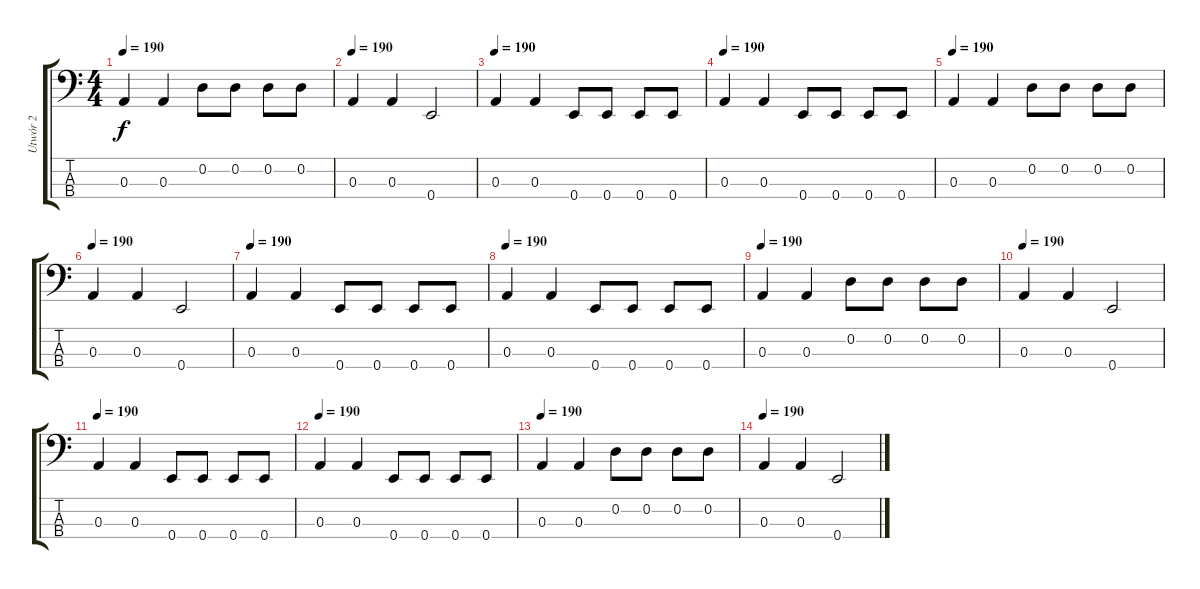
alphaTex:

\track ("Utwór 2" "Utwór 2") {instrument electricbassfinger}
\staff {score tabs}
\tuning (G2 D2 A1 E1) {hide}
\ts (4 4)
\tempo 190
\clef f4
\ks c
0.3.4{dy f} 0.3.4 0.2.8 0.2.8 0.2.8 0.2.8 |
\tempo 190
0.3.4 0.3.4 0.4.2 |
\tempo 190
0.3.4 0.3.4 0.4.8 0.4.8 0.4.8 0.4.8 |
\tempo 190
0.3.4 0.3.4 0.4.8 0.4.8 0.4.8 0.4.8 |
\tempo 190
0.3.4 0.3.4 0.2.8 0.2.8 0.2.8 0.2.8 |
\tempo 190
0.3.4 0.3.4 0.4.2 |
\tempo 190
0.3.4 0.3.4 0.4.8 0.4.8 0.4.8 0.4.8 |
\tempo 190
0.3.4 0.3.4 0.4.8 0.4.8 0.4.8 0.4.8 |
\tempo 190
0.3.4 0.3.4 0.2.8 0.2.8 0.2.8 0.2.8 |
\tempo 190
0.3.4 0.3.4 0.4.2 |
\tempo 190
0.3.4 0.3.4 0.4.8 0.4.8 0.4.8 0.4.8 |
\tempo 190
0.3.4 0.3.4 0.4.8 0.4.8 0.4.8 0.4.8 |
\tempo 190
0.3.4 0.3.4 0.2.8 0.2.8 0.2.8 0.2.8 |
\tempo 190
0.3.4 0.3.4 0.4.2
